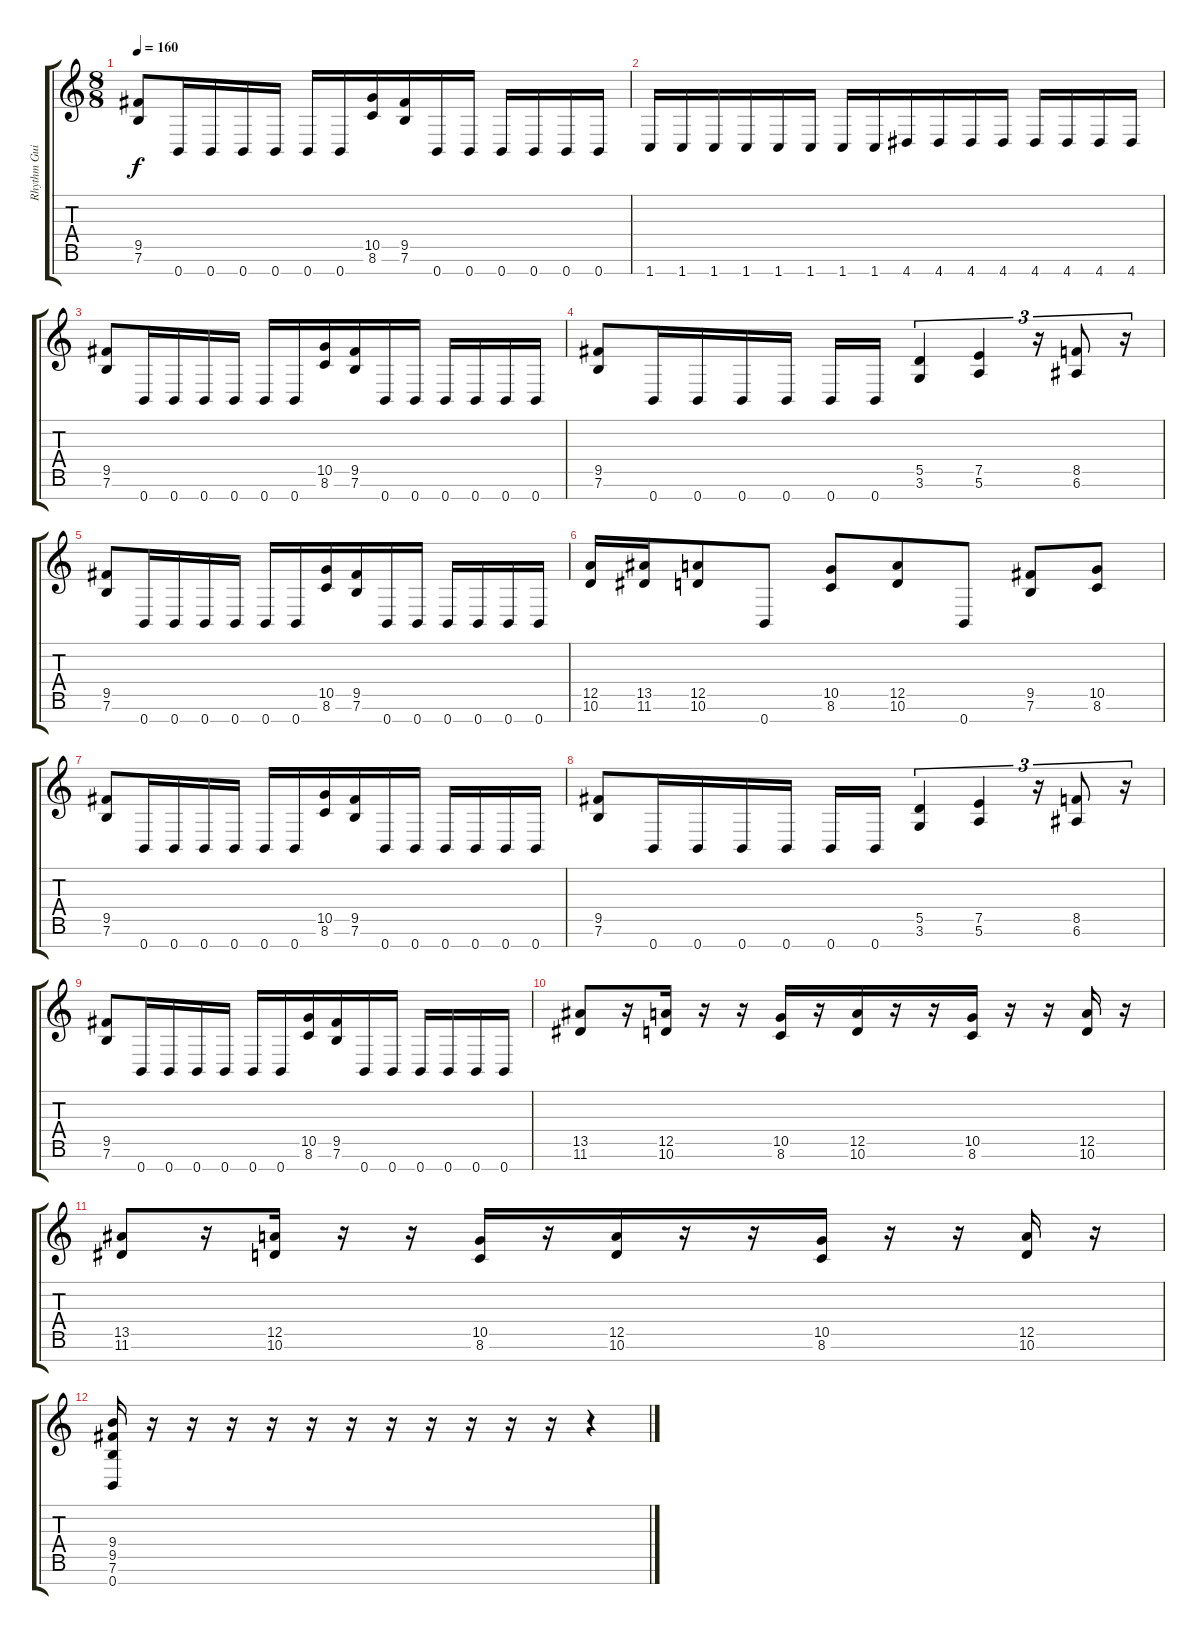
\track ("Rhythm Guitar" "Rhythm Gui") {instrument overdrivenguitar}
\staff {score tabs}
\tuning (E4 B3 G3 D3 A2 E2 B1) {hide}
\ts (8 8)
\tempo 160
\clef g2
\ks c
(9.5 7.6).8{dy f} 0.7.16 0.7.16 0.7.16 0.7.16 0.7.16 0.7.16 (10.5 8.6).16 (9.5 7.6).16 0.7.16 0.7.16 0.7.16 0.7.16 0.7.16 0.7.16 |
1.7.16 1.7.16 1.7.16 1.7.16 1.7.16 1.7.16 1.7.16 1.7.16 4.7.16 4.7.16 4.7.16 4.7.16 4.7.16 4.7.16 4.7.16 4.7.16 |
(9.5 7.6).8 0.7.16 0.7.16 0.7.16 0.7.16 0.7.16 0.7.16 (10.5 8.6).16 (9.5 7.6).16 0.7.16 0.7.16 0.7.16 0.7.16 0.7.16 0.7.16 |
(9.5 7.6).8 0.7.16 0.7.16 0.7.16 0.7.16 0.7.16 0.7.16 (5.5 3.6).4{tu (3 2)} (7.5 5.6).4{tu (3 2)} r.16{tu (3 2)} (8.5 6.6).8{tu (3 2)} r.16{tu (3 2)} |
(9.5 7.6).8 0.7.16 0.7.16 0.7.16 0.7.16 0.7.16 0.7.16 (10.5 8.6).16 (9.5 7.6).16 0.7.16 0.7.16 0.7.16 0.7.16 0.7.16 0.7.16 |
(12.5 10.6).16 (13.5 11.6).16 (12.5 10.6).8 0.7.8 (10.5 8.6).8 (12.5 10.6).8 0.7.8 (9.5 7.6).8 (10.5 8.6).8 |
(9.5 7.6).8 0.7.16 0.7.16 0.7.16 0.7.16 0.7.16 0.7.16 (10.5 8.6).16 (9.5 7.6).16 0.7.16 0.7.16 0.7.16 0.7.16 0.7.16 0.7.16 |
(9.5 7.6).8 0.7.16 0.7.16 0.7.16 0.7.16 0.7.16 0.7.16 (5.5 3.6).4{tu (3 2)} (7.5 5.6).4{tu (3 2)} r.16{tu (3 2)} (8.5 6.6).8{tu (3 2)} r.16{tu (3 2)} |
(9.5 7.6).8 0.7.16 0.7.16 0.7.16 0.7.16 0.7.16 0.7.16 (10.5 8.6).16 (9.5 7.6).16 0.7.16 0.7.16 0.7.16 0.7.16 0.7.16 0.7.16 |
(13.5 11.6).8 r.16 (12.5 10.6).16 r.16 r.16 (10.5 8.6).16 r.16 (12.5 10.6).16 r.16 r.16 (10.5 8.6).16 r.16 r.16 (12.5 10.6).16 r.16 |
(13.5 11.6).8 r.16 (12.5 10.6).16 r.16 r.16 (10.5 8.6).16 r.16 (12.5 10.6).16 r.16 r.16 (10.5 8.6).16 r.16 r.16 (12.5 10.6).16 r.16 |
(9.4 9.5 7.6 0.7).16 r.16 r.16 r.16 r.16 r.16 r.16 r.16 r.16 r.16 r.16 r.16 r.4
